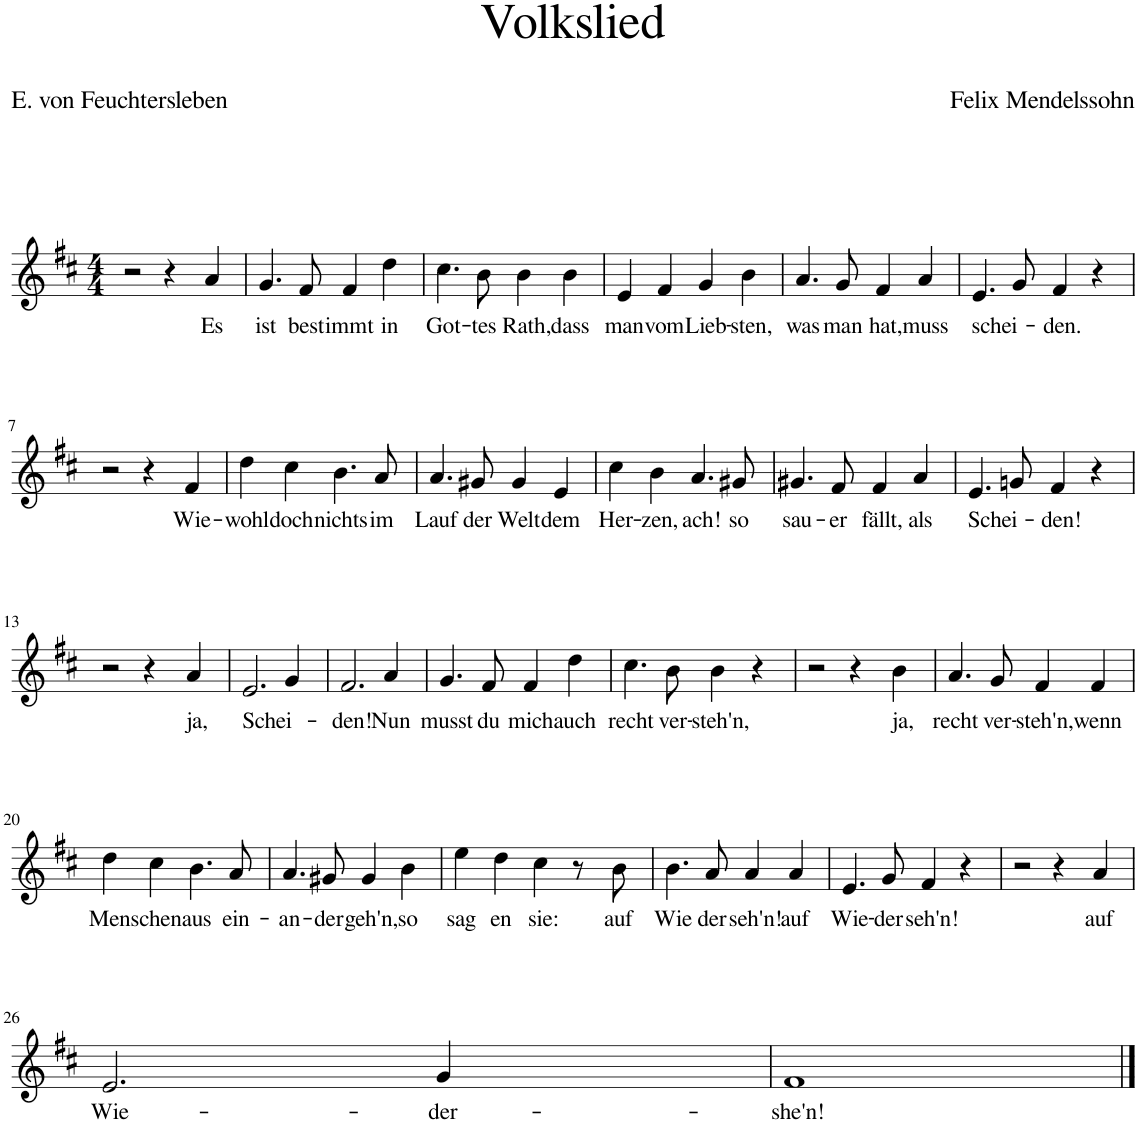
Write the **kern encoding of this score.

**kern	**text
*part1	*part1
*staff1	*staff1
*I"Piano	*
*I'Pno	*
*clefG2	*
*k[f#c#]	*
*M4/4	*
=1	=1
2r	.
4r	.
!	!LO:LY:b
4a/	Es
=2	=2
!	!LO:LY:b
4.g/	ist
!	!LO:LY:b
8f#/	best
!	!LO:LY:b
4f#/	immt
!	!LO:LY:b
4dd\	in
=3	=3
!	!LO:LY:b
4.cc#\	Got-
!	!LO:LY:b
8b\	-tes
!	!LO:LY:b
4b\	Rath,
!	!LO:LY:b
4b\	dass
=4	=4
!	!LO:LY:b
4e/	man
!	!LO:LY:b
4f#/	vom
!	!LO:LY:b
4g/	Lieb-
!	!LO:LY:b
4b\	-sten,
=5	=5
!	!LO:LY:b
4.a/	was
!	!LO:LY:b
8g/	man
!	!LO:LY:b
4f#/	hat,
!	!LO:LY:b
4a/	muss
=6	=6
!	!LO:LY:b
4.e/	schei-
8g/	.
!	!LO:LY:b
4f#/	-den.
4r	.
!!LO:LB:g=z
=7	=7
2r	.
4r	.
!	!LO:LY:b
4f#/	Wie-
=8	=8
!	!LO:LY:b
4dd\	-wohl
!	!LO:LY:b
4cc#\	doch
!	!LO:LY:b
4.b\	nichts
!	!LO:LY:b
8a/	im
=9	=9
!	!LO:LY:b
4.a/	Lauf
!	!LO:LY:b
8g#X/	der
!	!LO:LY:b
4g#/	Welt
!	!LO:LY:b
4e/	dem
=10	=10
!	!LO:LY:b
4cc#\	Her-
!	!LO:LY:b
4b\	-zen,
!	!LO:LY:b
4.a/	ach!
!	!LO:LY:b
8g#X/	so
=11	=11
!	!LO:LY:b
4.g#X/	sau-
!	!LO:LY:b
8f#/	-er
!	!LO:LY:b
4f#/	fällt,
!	!LO:LY:b
4a/	als
=12	=12
!	!LO:LY:b
4.e/	Schei-
8gn/	.
!	!LO:LY:b
4f#/	-den!
4r	.
!!LO:LB:g=z
=13	=13
2r	.
4r	.
!	!LO:LY:b
4a/	ja,
=14	=14
!	!LO:LY:b
2.e/	Schei-
4g/	.
=15	=15
!	!LO:LY:b
2.f#/	den!
!	!LO:LY:b
4a/	Nun
=16	=16
!	!LO:LY:b
4.g/	musst
!	!LO:LY:b
8f#/	du
!	!LO:LY:b
4f#/	mich
!	!LO:LY:b
4dd\	auch
=17	=17
!	!LO:LY:b
4.cc#\	recht
!	!LO:LY:b
8b\	ver-
!	!LO:LY:b
4b\	-steh'n,
4r	.
=18	=18
2r	.
4r	.
!	!LO:LY:b
4b\	ja,
=19	=19
!	!LO:LY:b
4.a/	recht
!	!LO:LY:b
8g/	ver-
!	!LO:LY:b
4f#/	-steh'n,
!	!LO:LY:b
4f#/	wenn
!!LO:LB:g=z
=20	=20
!	!LO:LY:b
4dd\	Men
!	!LO:LY:b
4cc#\	schen
!	!LO:LY:b
4.b\	aus
!	!LO:LY:b
8a/	ein-
=21	=21
!	!LO:LY:b
4.a/	-an-
!	!LO:LY:b
8g#X/	der
!	!LO:LY:b
4g#/	geh'n,
!	!LO:LY:b
4b\	so
=22	=22
!	!LO:LY:b
4ee\	sag
!	!LO:LY:b
4dd\	en
!	!LO:LY:b
4cc#\	sie:
8r	.
!	!LO:LY:b
8b\	auf
=23	=23
!	!LO:LY:b
4.b\	Wie
!	!LO:LY:b
8a/	der
!	!LO:LY:b
4a/	seh'n!
!	!LO:LY:b
4a/	auf
=24	=24
!	!LO:LY:b
4.e/	Wie-
!	!LO:LY:b
8g/	-der
!	!LO:LY:b
4f#/	seh'n!
4r	.
=25	=25
2r	.
4r	.
!	!LO:LY:b
4a/	auf
!!LO:LB:g=z
=26	=26
!	!LO:LY:b
2.e/	Wie-
!	!LO:LY:b
4g/	-der-
=27	=27
!	!LO:LY:b
1f#	-she'n!
==	==
*-	*-
